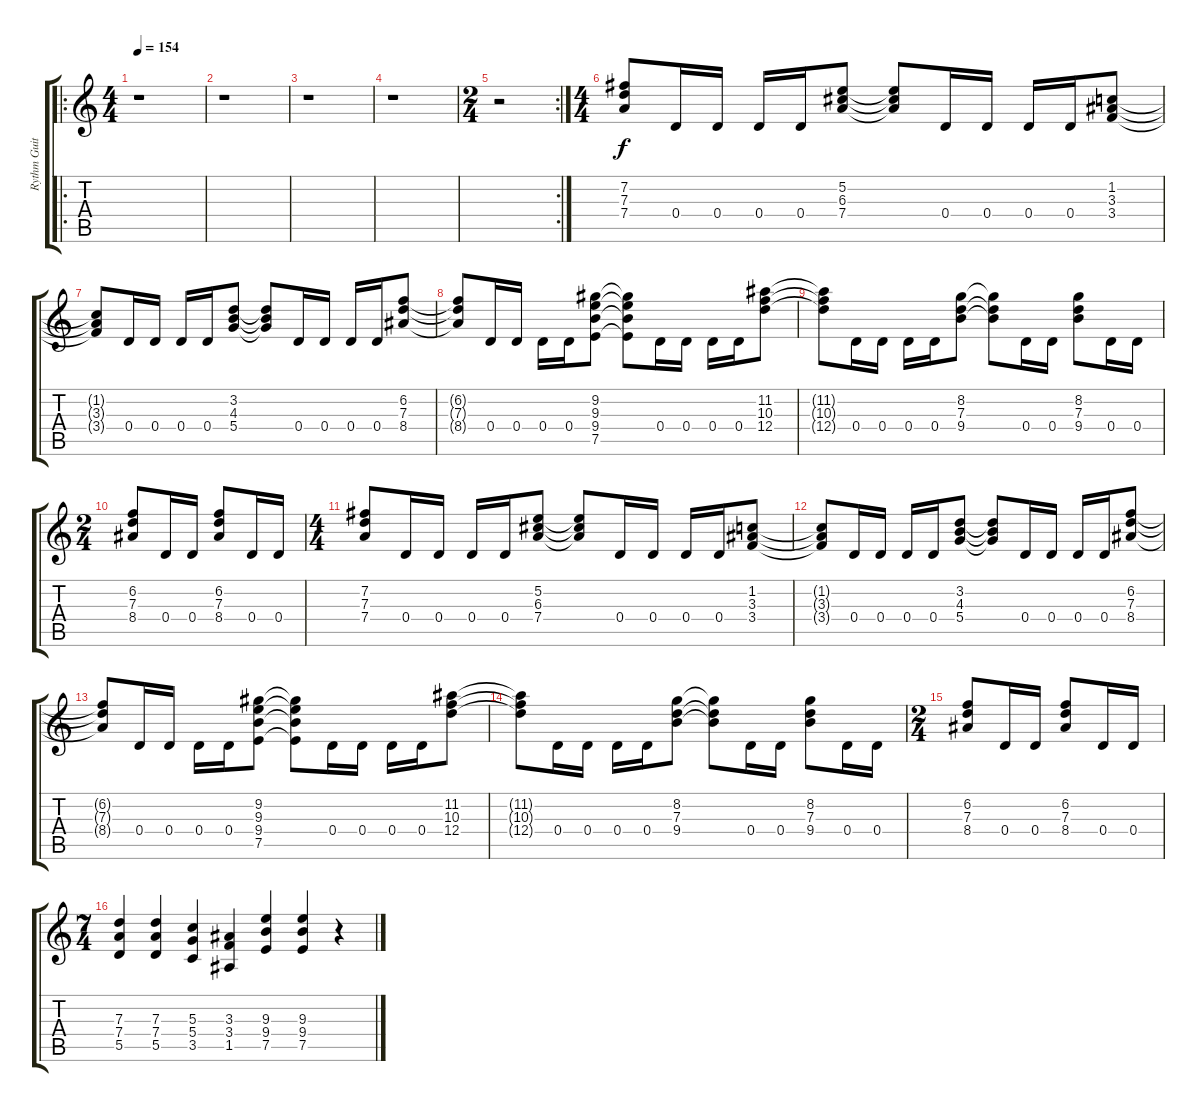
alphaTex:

\track ("Rythm Guitar" "Rythm Guit") {instrument distortionguitar}
\staff {score tabs}
\tuning (E4 B3 G3 D3 A2 E2) {hide}
\ro
\ts (4 4)
\tempo 154
\clef g2
\ks c
r.1{dy f} |
r.1 |
r.1 |
r.1 |
\rc 2
\ts (2 4)
r.2 |
\ts (4 4)
(7.2 7.3 7.4).8 0.4.16 0.4.16 0.4.16 0.4.16 (5.2 6.3 7.4).8 (5.2{t} 6.3{t} 7.4{t}).8 0.4.16 0.4.16 0.4.16 0.4.16 (1.2 3.3 3.4).8 |
(1.2{t} 3.3{t} 3.4{t}).8 0.4.16 0.4.16 0.4.16 0.4.16 (3.2 4.3 5.4).8 (3.2{t} 4.3{t} 5.4{t}).8 0.4.16 0.4.16 0.4.16 0.4.16 (6.2 7.3 8.4).8 |
(6.2{t} 7.3{t} 8.4{t}).8 0.4.16 0.4.16 0.4.16 0.4.16 (9.2 9.3 9.4 7.5).8 (9.2{t} 9.3{t} 9.4{t} 7.5{t}).8 0.4.16 0.4.16 0.4.16 0.4.16 (11.2 10.3 12.4).8 |
(11.2{t} 10.3{t} 12.4{t}).8 0.4.16 0.4.16 0.4.16 0.4.16 (8.2 7.3 9.4).8 (8.2{t} 7.3{t} 9.4{t}).8 0.4.16 0.4.16 (8.2 7.3 9.4).8 0.4.16 0.4.16 |
\ts (2 4)
(6.2 7.3 8.4).8 0.4.16 0.4.16 (6.2 7.3 8.4).8 0.4.16 0.4.16 |
\ts (4 4)
(7.2 7.3 7.4).8 0.4.16 0.4.16 0.4.16 0.4.16 (5.2 6.3 7.4).8 (5.2{t} 6.3{t} 7.4{t}).8 0.4.16 0.4.16 0.4.16 0.4.16 (1.2 3.3 3.4).8 |
(1.2{t} 3.3{t} 3.4{t}).8 0.4.16 0.4.16 0.4.16 0.4.16 (3.2 4.3 5.4).8 (3.2{t} 4.3{t} 5.4{t}).8 0.4.16 0.4.16 0.4.16 0.4.16 (6.2 7.3 8.4).8 |
(6.2{t} 7.3{t} 8.4{t}).8 0.4.16 0.4.16 0.4.16 0.4.16 (9.2 9.3 9.4 7.5).8 (9.2{t} 9.3{t} 9.4{t} 7.5{t}).8 0.4.16 0.4.16 0.4.16 0.4.16 (11.2 10.3 12.4).8 |
(11.2{t} 10.3{t} 12.4{t}).8 0.4.16 0.4.16 0.4.16 0.4.16 (8.2 7.3 9.4).8 (8.2{t} 7.3{t} 9.4{t}).8 0.4.16 0.4.16 (8.2 7.3 9.4).8 0.4.16 0.4.16 |
\ts (2 4)
(6.2 7.3 8.4).8 0.4.16 0.4.16 (6.2 7.3 8.4).8 0.4.16 0.4.16 |
\ts (7 4)
(7.3 7.4 5.5).4 (7.3 7.4 5.5).4 (5.3 5.4 3.5).4 (3.3 3.4 1.5).4 (9.3 9.4 7.5).4 (9.3 9.4 7.5).4 r.4
